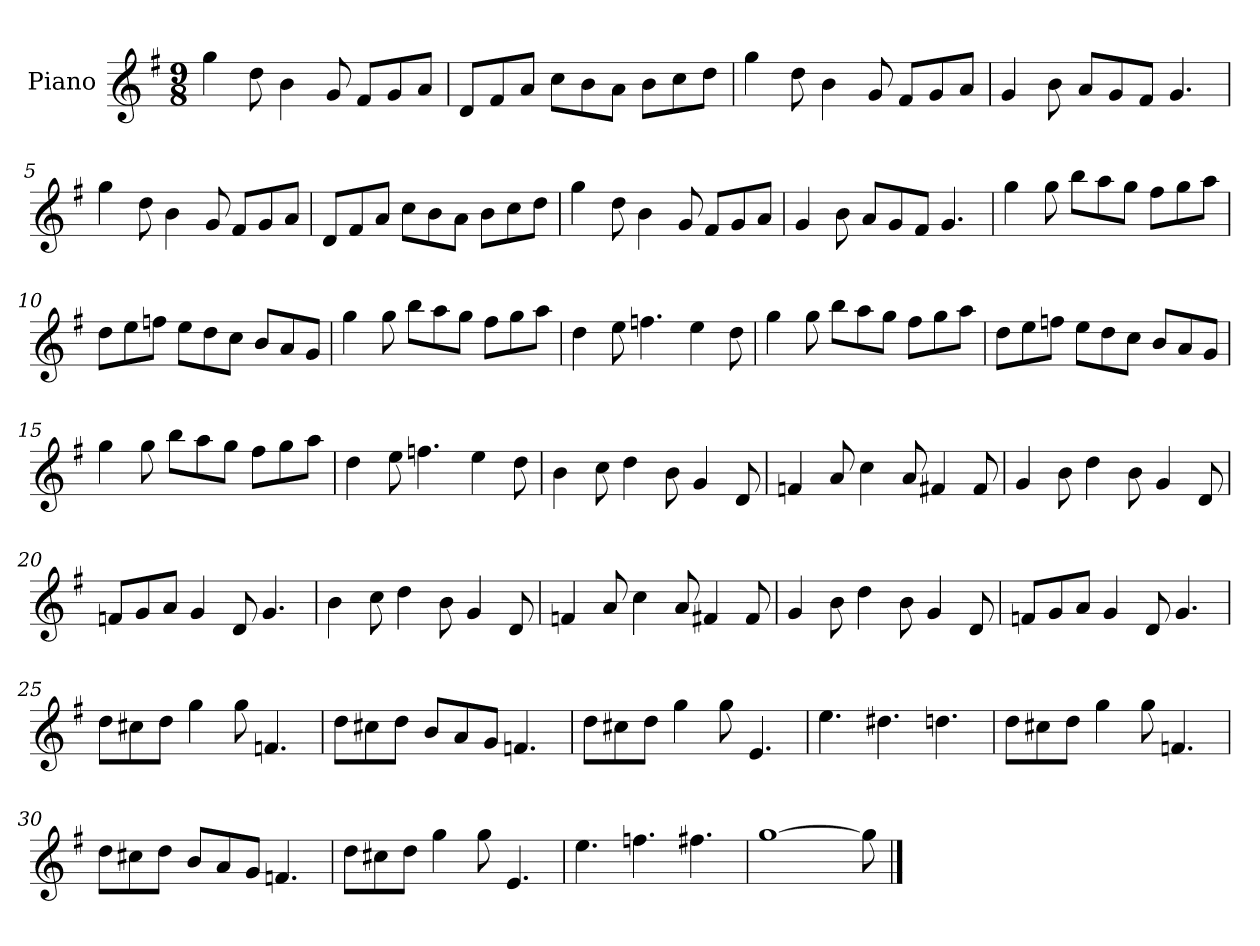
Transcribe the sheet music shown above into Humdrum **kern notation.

**kern
*part1
*staff1
*I"Piano
*I'Pno
*clefG2
*k[f#]
*M9/8
=1
4gg\
8dd\
4b\
8g/
8f#/L
8g/
8a/J
=2
8d/L
8f#/
8a/J
8cc\L
8b\
8a\J
8b\L
8cc\
8dd\J
=3
4gg\
8dd\
4b\
8g/
8f#/L
8g/
8a/J
=4
4g/
8b\
8a/L
8g/
8f#/J
4.g/
=5
4gg\
8dd\
4b\
8g/
8f#/L
8g/
8a/J
=6
8d/L
8f#/
8a/J
8cc\L
8b\
8a\J
8b\L
8cc\
8dd\J
=7
4gg\
8dd\
4b\
8g/
8f#/L
8g/
8a/J
=8
4g/
8b\
8a/L
8g/
8f#/J
4.g/
=9
4gg\
8gg\
8bb\L
8aa\
8gg\J
8ff#\L
8gg\
8aa\J
=10
8dd\L
8ee\
8ffn\J
8ee\L
8dd\
8cc\J
8b/L
8a/
8g/J
=11
4gg\
8gg\
8bb\L
8aa\
8gg\J
8ff#\L
8gg\
8aa\J
=12
4dd\
8ee\
4.ffn\
4ee\
8dd\
=13
4gg\
8gg\
8bb\L
8aa\
8gg\J
8ff#\L
8gg\
8aa\J
=14
8dd\L
8ee\
8ffn\J
8ee\L
8dd\
8cc\J
8b/L
8a/
8g/J
=15
4gg\
8gg\
8bb\L
8aa\
8gg\J
8ff#\L
8gg\
8aa\J
=16
4dd\
8ee\
4.ffn\
4ee\
8dd\
=17
4b\
8cc\
4dd\
8b\
4g/
8d/
=18
4fn/
8a/
4cc\
8a/
4f#X/
8f#/
=19
4g/
8b\
4dd\
8b\
4g/
8d/
=20
8fn/L
8g/
8a/J
4g/
8d/
4.g/
=21
4b\
8cc\
4dd\
8b\
4g/
8d/
=22
4fn/
8a/
4cc\
8a/
4f#X/
8f#/
=23
4g/
8b\
4dd\
8b\
4g/
8d/
=24
8fn/L
8g/
8a/J
4g/
8d/
4.g/
=25
8dd\L
8cc#X\
8dd\J
4gg\
8gg\
4.fn/
=26
8dd\L
8cc#X\
8dd\J
8b/L
8a/
8g/J
4.fn/
=27
8dd\L
8cc#X\
8dd\J
4gg\
8gg\
4.e/
=28
4.ee\
4.dd#X\
4.ddn\
=29
8dd\L
8cc#X\
8dd\J
4gg\
8gg\
4.fn/
=30
8dd\L
8cc#X\
8dd\J
8b/L
8a/
8g/J
4.fn/
=31
8dd\L
8cc#X\
8dd\J
4gg\
8gg\
4.e/
=32
4.ee\
4.ffn\
4.ff#X\
=33
[1gg
8gg\]
==
*-
